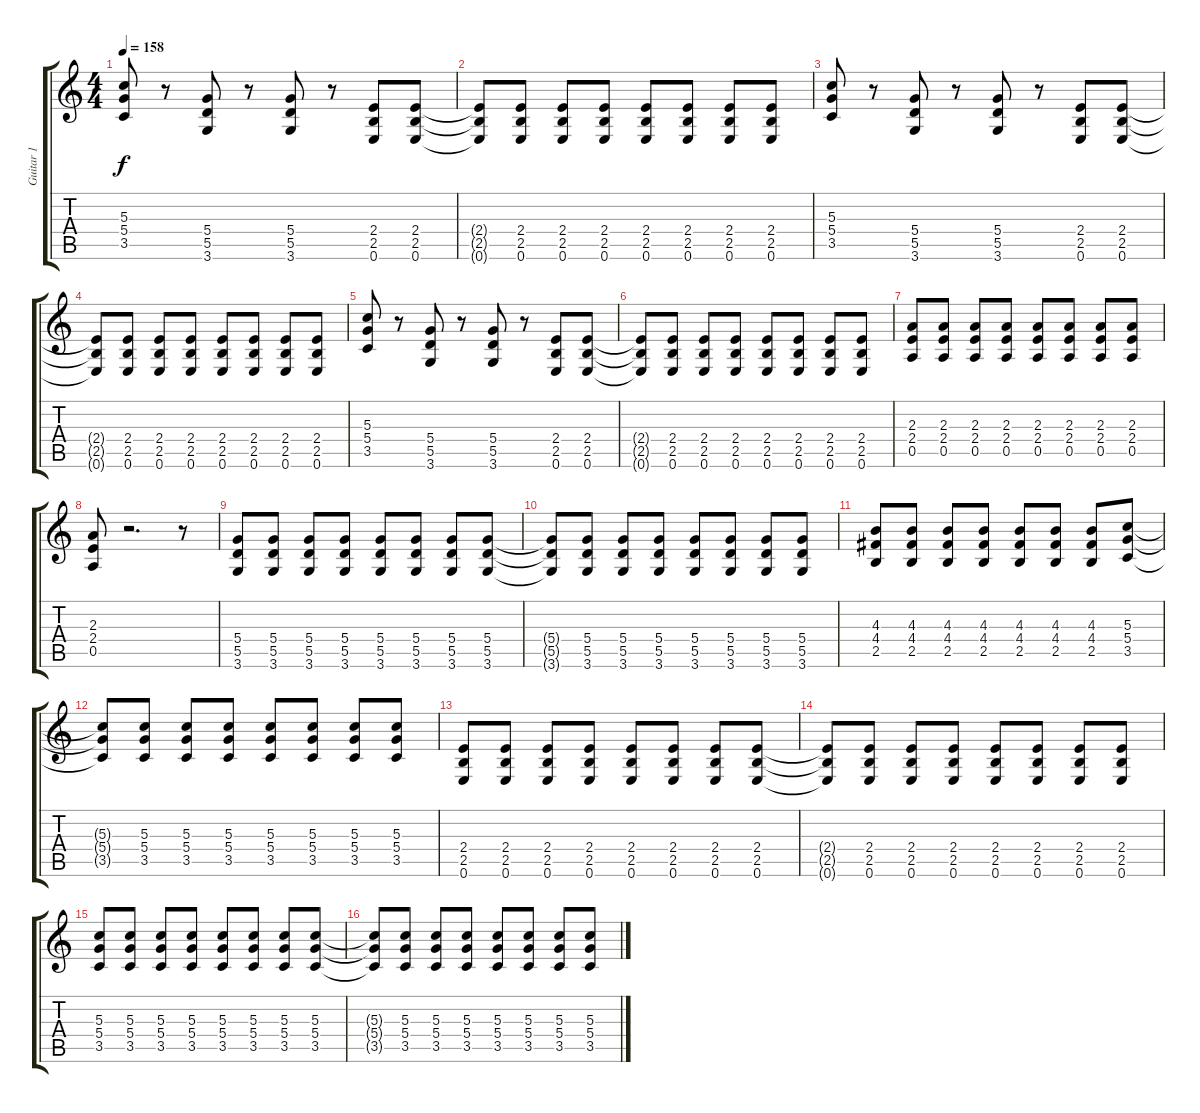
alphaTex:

\track ("Guitar 1" "Guitar 1") {instrument distortionguitar}
\staff {score tabs}
\tuning (E4 B3 G3 D3 A2 E2) {hide}
\ts (4 4)
\tempo 158
\clef g2
\ks c
(5.3 5.4 3.5).8{dy f} r.8 (5.4 5.5 3.6).8 r.8 (5.4 5.5 3.6).8 r.8 (2.4 2.5 0.6).8 (2.4 2.5 0.6).8 |
(2.4{t} 2.5{t} 0.6{t}).8 (2.4 2.5 0.6).8 (2.4 2.5 0.6).8 (2.4 2.5 0.6).8 (2.4 2.5 0.6).8 (2.4 2.5 0.6).8 (2.4 2.5 0.6).8 (2.4 2.5 0.6).8 |
(5.3 5.4 3.5).8 r.8 (5.4 5.5 3.6).8 r.8 (5.4 5.5 3.6).8 r.8 (2.4 2.5 0.6).8 (2.4 2.5 0.6).8 |
(2.4{t} 2.5{t} 0.6{t}).8 (2.4 2.5 0.6).8 (2.4 2.5 0.6).8 (2.4 2.5 0.6).8 (2.4 2.5 0.6).8 (2.4 2.5 0.6).8 (2.4 2.5 0.6).8 (2.4 2.5 0.6).8 |
(5.3 5.4 3.5).8 r.8 (5.4 5.5 3.6).8 r.8 (5.4 5.5 3.6).8 r.8 (2.4 2.5 0.6).8 (2.4 2.5 0.6).8 |
(2.4{t} 2.5{t} 0.6{t}).8 (2.4 2.5 0.6).8 (2.4 2.5 0.6).8 (2.4 2.5 0.6).8 (2.4 2.5 0.6).8 (2.4 2.5 0.6).8 (2.4 2.5 0.6).8 (2.4 2.5 0.6).8 |
(2.3 2.4 0.5).8 (2.3 2.4 0.5).8 (2.3 2.4 0.5).8 (2.3 2.4 0.5).8 (2.3 2.4 0.5).8 (2.3 2.4 0.5).8 (2.3 2.4 0.5).8 (2.3 2.4 0.5).8 |
(2.3 2.4 0.5).8 r.2{d} r.8 |
(5.4 5.5 3.6).8 (5.4 5.5 3.6).8 (5.4 5.5 3.6).8 (5.4 5.5 3.6).8 (5.4 5.5 3.6).8 (5.4 5.5 3.6).8 (5.4 5.5 3.6).8 (5.4 5.5 3.6).8 |
(5.4{t} 5.5{t} 3.6{t}).8 (5.4 5.5 3.6).8 (5.4 5.5 3.6).8 (5.4 5.5 3.6).8 (5.4 5.5 3.6).8 (5.4 5.5 3.6).8 (5.4 5.5 3.6).8 (5.4 5.5 3.6).8 |
(4.3 4.4 2.5).8 (4.3 4.4 2.5).8 (4.3 4.4 2.5).8 (4.3 4.4 2.5).8 (4.3 4.4 2.5).8 (4.3 4.4 2.5).8 (4.3 4.4 2.5).8 (5.3 5.4 3.5).8 |
(5.3{t} 5.4{t} 3.5{t}).8 (5.3 5.4 3.5).8 (5.3 5.4 3.5).8 (5.3 5.4 3.5).8 (5.3 5.4 3.5).8 (5.3 5.4 3.5).8 (5.3 5.4 3.5).8 (5.3 5.4 3.5).8 |
(2.4 2.5 0.6).8 (2.4 2.5 0.6).8 (2.4 2.5 0.6).8 (2.4 2.5 0.6).8 (2.4 2.5 0.6).8 (2.4 2.5 0.6).8 (2.4 2.5 0.6).8 (2.4 2.5 0.6).8 |
(2.4{t} 2.5{t} 0.6{t}).8 (2.4 2.5 0.6).8 (2.4 2.5 0.6).8 (2.4 2.5 0.6).8 (2.4 2.5 0.6).8 (2.4 2.5 0.6).8 (2.4 2.5 0.6).8 (2.4 2.5 0.6).8 |
(5.3 5.4 3.5).8 (5.3 5.4 3.5).8 (5.3 5.4 3.5).8 (5.3 5.4 3.5).8 (5.3 5.4 3.5).8 (5.3 5.4 3.5).8 (5.3 5.4 3.5).8 (5.3 5.4 3.5).8 |
(5.3{t} 5.4{t} 3.5{t}).8 (5.3 5.4 3.5).8 (5.3 5.4 3.5).8 (5.3 5.4 3.5).8 (5.3 5.4 3.5).8 (5.3 5.4 3.5).8 (5.3 5.4 3.5).8 (5.3 5.4 3.5).8
